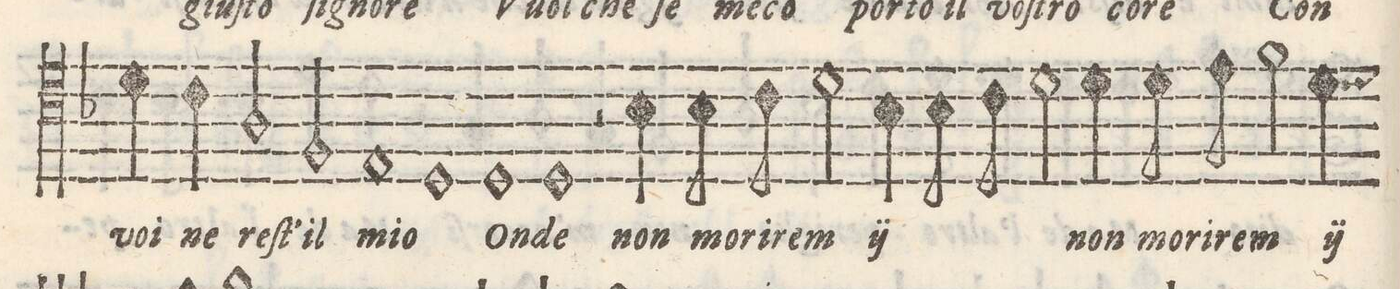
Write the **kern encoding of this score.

**kern	**text
*I"Quinto	*
*clefC4	*
*k[b-]	*
*met(C)	*
*M2/1	*
4d\	voi
4c\	ne
=8-	=8-
2A/	reſt'-
2F/	-il
1E	mi-
=9-	=9-
1D	-o
1D	On-
=10-	=10-
1D	-de
2r	.
4B-\	non
8B-\	mo-
8c\	-ri-
=11-	=11-
2d\	-rem
*	*ij
4B-\	non
8B-\	mo-
8c\	-ri-
2d\	-rem
*	*Xij
4d\	non
8d\	mo-
8e\	-ri-
=12-	=12-
2f\	-rem
*	*ij
4d\	non
*-	*-
